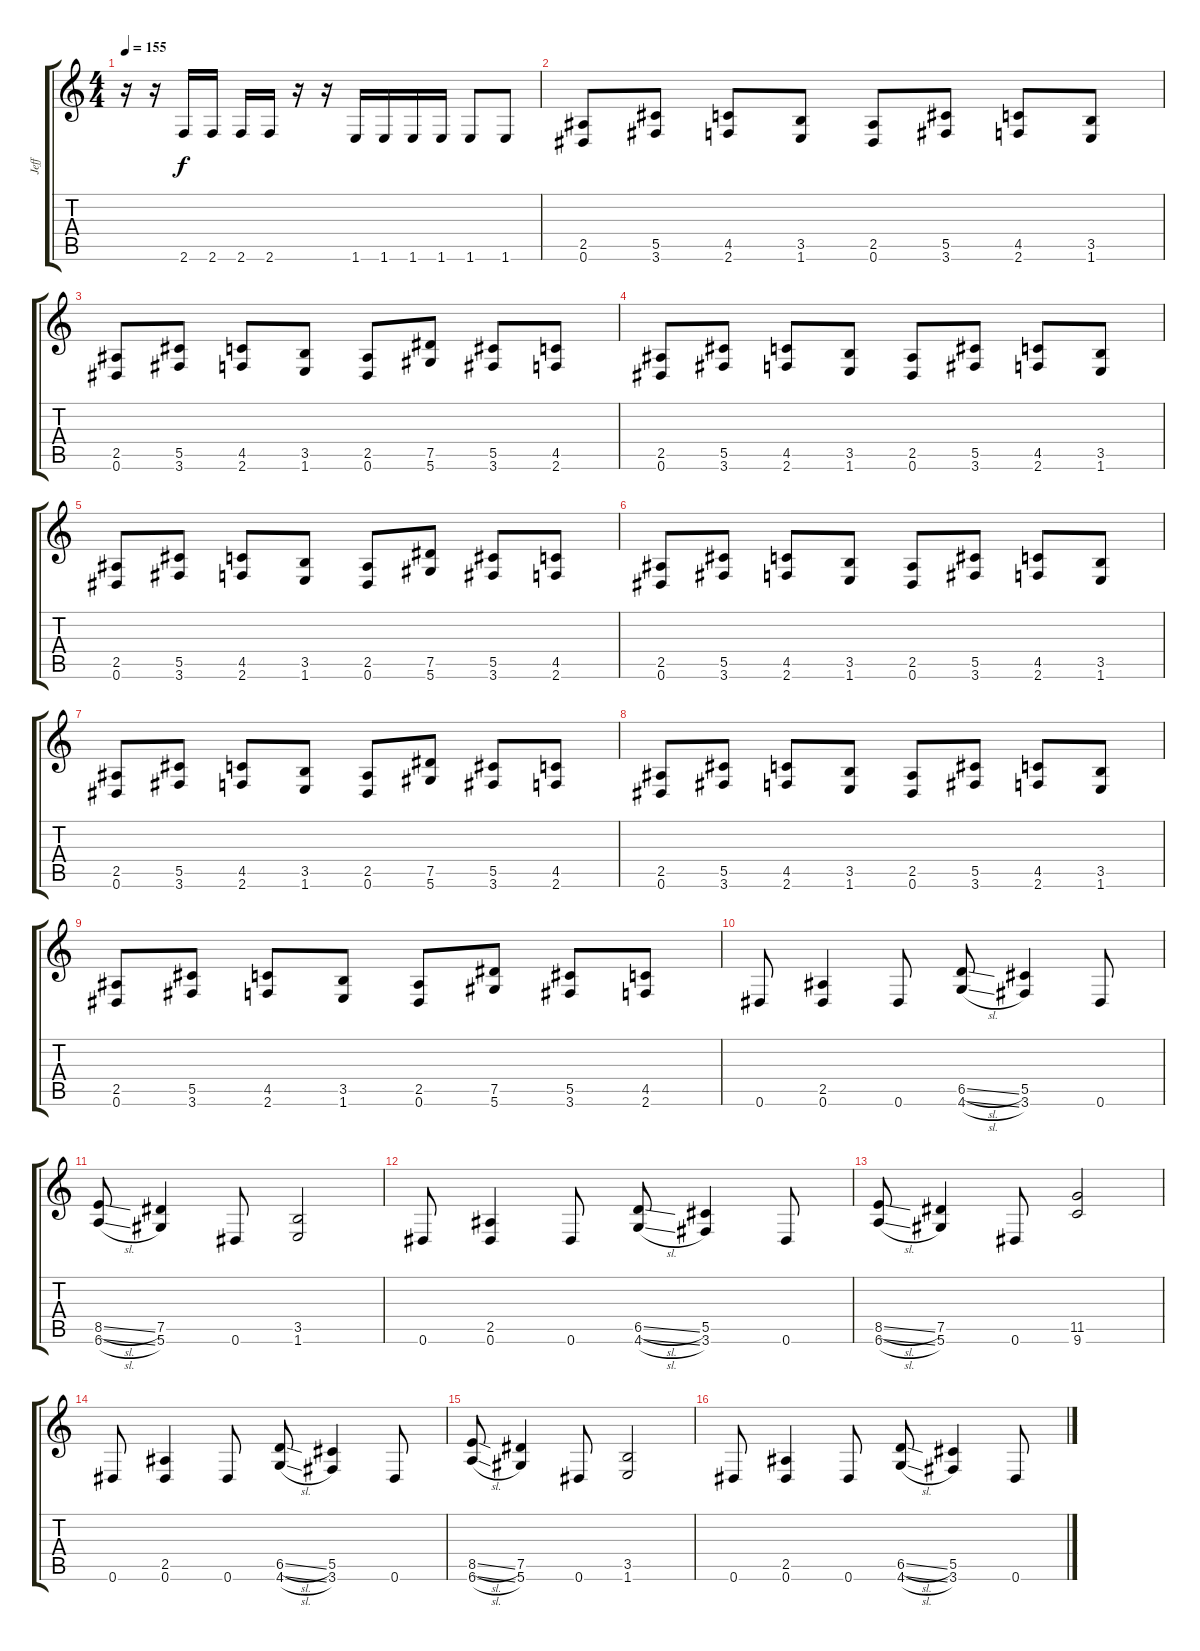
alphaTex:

\track ("Jeff" "Jeff") {instrument distortionguitar}
\staff {score tabs}
\tuning (Eb4 Bb3 Gb3 Db3 Ab2 Eb2) {hide}
\ts (4 4)
\tempo 155
\clef g2
\ks c
r.16{dy f} r.16 2.6.16 2.6.16 2.6.16 2.6.16 r.16 r.16 1.6.16 1.6.16 1.6.16 1.6.16 1.6.8 1.6.8 |
(2.5 0.6).8 (5.5 3.6).8 (4.5 2.6).8 (3.5 1.6).8 (2.5 0.6).8 (5.5 3.6).8 (4.5 2.6).8 (3.5 1.6).8 |
(2.5 0.6).8 (5.5 3.6).8 (4.5 2.6).8 (3.5 1.6).8 (2.5 0.6).8 (7.5 5.6).8 (5.5 3.6).8 (4.5 2.6).8 |
(2.5 0.6).8 (5.5 3.6).8 (4.5 2.6).8 (3.5 1.6).8 (2.5 0.6).8 (5.5 3.6).8 (4.5 2.6).8 (3.5 1.6).8 |
(2.5 0.6).8 (5.5 3.6).8 (4.5 2.6).8 (3.5 1.6).8 (2.5 0.6).8 (7.5 5.6).8 (5.5 3.6).8 (4.5 2.6).8 |
(2.5 0.6).8 (5.5 3.6).8 (4.5 2.6).8 (3.5 1.6).8 (2.5 0.6).8 (5.5 3.6).8 (4.5 2.6).8 (3.5 1.6).8 |
(2.5 0.6).8 (5.5 3.6).8 (4.5 2.6).8 (3.5 1.6).8 (2.5 0.6).8 (7.5 5.6).8 (5.5 3.6).8 (4.5 2.6).8 |
(2.5 0.6).8 (5.5 3.6).8 (4.5 2.6).8 (3.5 1.6).8 (2.5 0.6).8 (5.5 3.6).8 (4.5 2.6).8 (3.5 1.6).8 |
(2.5 0.6).8 (5.5 3.6).8 (4.5 2.6).8 (3.5 1.6).8 (2.5 0.6).8 (7.5 5.6).8 (5.5 3.6).8 (4.5 2.6).8 |
0.6.8 (2.5 0.6).4 0.6.8 (6.5{sl} 4.6{sl}).8 (5.5 3.6).4 0.6.8 |
(8.5{sl} 6.6{sl}).8 (7.5 5.6).4 0.6.8 (3.5 1.6).2 |
0.6.8 (2.5 0.6).4 0.6.8 (6.5{sl} 4.6{sl}).8 (5.5 3.6).4 0.6.8 |
(8.5{sl} 6.6{sl}).8 (7.5 5.6).4 0.6.8 (11.5 9.6).2 |
0.6.8 (2.5 0.6).4 0.6.8 (6.5{sl} 4.6{sl}).8 (5.5 3.6).4 0.6.8 |
(8.5{sl} 6.6{sl}).8 (7.5 5.6).4 0.6.8 (3.5 1.6).2 |
0.6.8 (2.5 0.6).4 0.6.8 (6.5{sl} 4.6{sl}).8 (5.5 3.6).4 0.6.8
